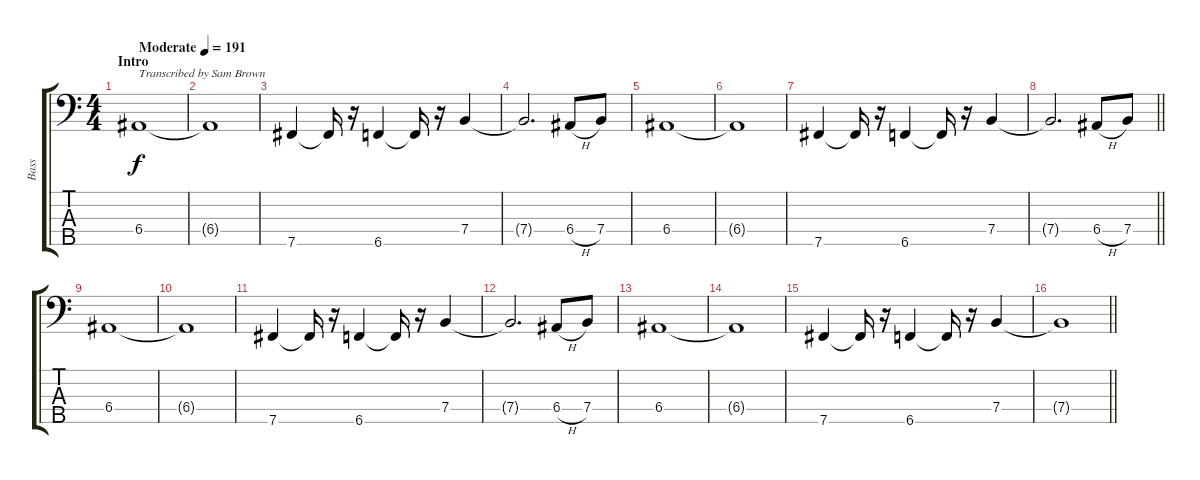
\track ("Bass" "Bass") {instrument electricbassfinger}
\staff {score tabs}
\tuning (G2 D2 A1 E1 B0) {hide}
\ts (4 4)
\section ("" "Intro")
\tempo (191 "Moderate")
\clef f4
\ks c
6.4.1{txt "Transcribed by Sam Brown" dy f instrument electricbassfinger} |
6.4{t}.1 |
7.5.4 7.5{t}.16 r.16 6.5.4 6.5{t}.16 r.16 7.4.4 |
7.4{t}.2{d} 6.4{h}.8 7.4.8 |
6.4.1 |
6.4{t}.1 |
7.5.4 7.5{t}.16 r.16 6.5.4 6.5{t}.16 r.16 7.4.4 |
\barLineRight lightlight
7.4{t}.2{d} 6.4{h}.8 7.4.8 |
\section ("" "")
6.4.1 |
6.4{t}.1 |
7.5.4 7.5{t}.16 r.16 6.5.4 6.5{t}.16 r.16 7.4.4 |
7.4{t}.2{d} 6.4{h}.8 7.4.8 |
6.4.1 |
6.4{t}.1 |
7.5.4 7.5{t}.16 r.16 6.5.4 6.5{t}.16 r.16 7.4.4 |
\barLineRight lightlight
7.4{t}.1
